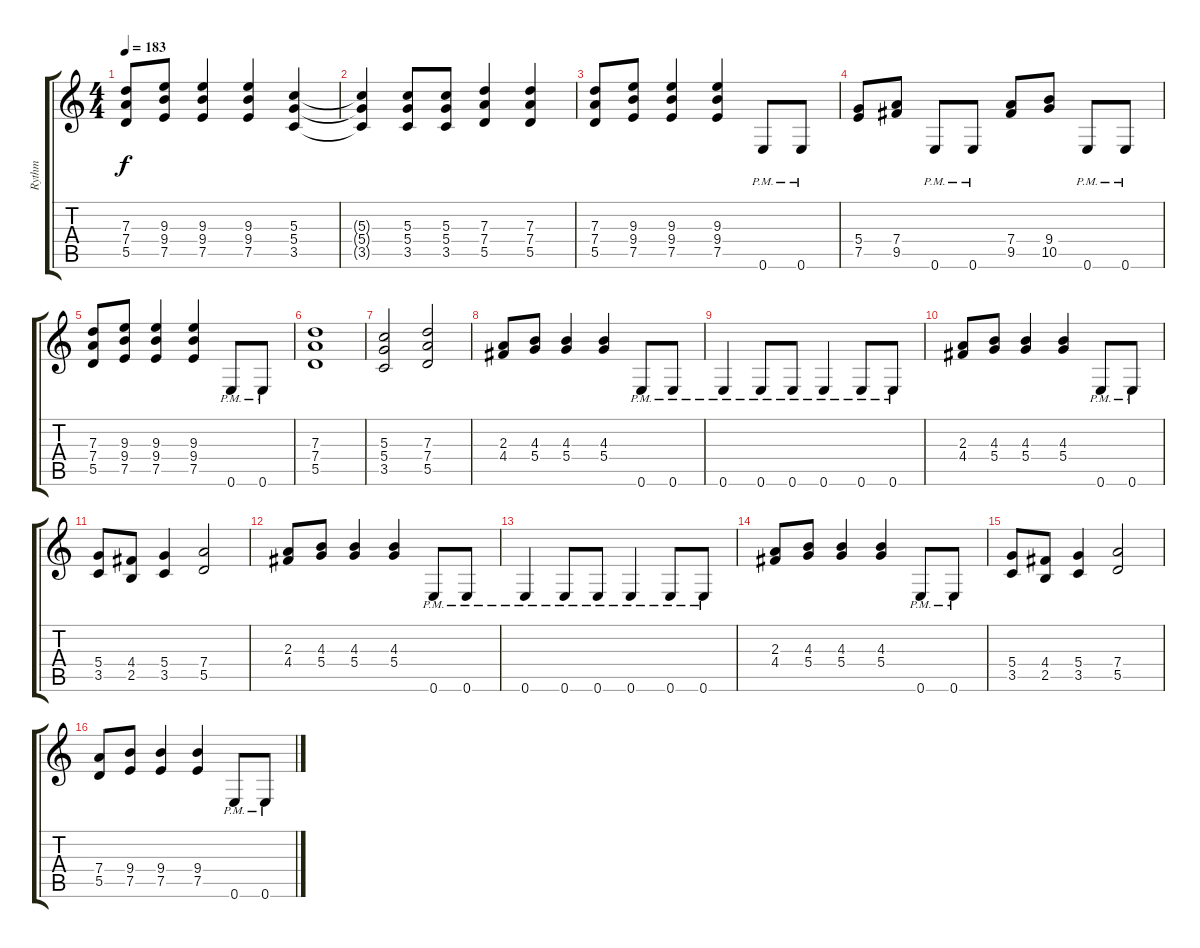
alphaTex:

\track ("Rythm " "Rythm ") {instrument distortionguitar}
\staff {score tabs}
\tuning (E4 B3 G3 D3 A2 E2) {hide}
\ts (4 4)
\tempo 183
\clef g2
\ks c
(7.3 7.4 5.5).8{dy f} (9.3 9.4 7.5).8 (9.3 9.4 7.5).4 (9.3 9.4 7.5).4 (5.3 5.4 3.5).4 |
(5.3{t} 5.4{t} 3.5{t}).4 (5.3 5.4 3.5).8 (5.3 5.4 3.5).8 (7.3 7.4 5.5).4 (7.3 7.4 5.5).4 |
(7.3 7.4 5.5).8 (9.3 9.4 7.5).8 (9.3 9.4 7.5).4 (9.3 9.4 7.5).4 0.6{pm}.8 0.6{pm}.8 |
(5.4 7.5).8 (7.4 9.5).8 0.6{pm}.8 0.6{pm}.8 (7.4 9.5).8 (9.4 10.5).8 0.6{pm}.8 0.6{pm}.8 |
(7.3 7.4 5.5).8 (9.3 9.4 7.5).8 (9.3 9.4 7.5).4 (9.3 9.4 7.5).4 0.6{pm}.8 0.6{pm}.8 |
(7.3 7.4 5.5).1 |
(5.3 5.4 3.5).2 (7.3 7.4 5.5).2 |
(2.3 4.4).8 (4.3 5.4).8 (4.3 5.4).4 (4.3 5.4).4 0.6{pm}.8 0.6{pm}.8 |
0.6{pm}.4 0.6{pm}.8 0.6{pm}.8 0.6{pm}.4 0.6{pm}.8 0.6{pm}.8 |
(2.3 4.4).8 (4.3 5.4).8 (4.3 5.4).4 (4.3 5.4).4 0.6{pm}.8 0.6{pm}.8 |
(5.4 3.5).8 (4.4 2.5).8 (5.4 3.5).4 (7.4 5.5).2 |
(2.3 4.4).8 (4.3 5.4).8 (4.3 5.4).4 (4.3 5.4).4 0.6{pm}.8 0.6{pm}.8 |
0.6{pm}.4 0.6{pm}.8 0.6{pm}.8 0.6{pm}.4 0.6{pm}.8 0.6{pm}.8 |
(2.3 4.4).8 (4.3 5.4).8 (4.3 5.4).4 (4.3 5.4).4 0.6{pm}.8 0.6{pm}.8 |
(5.4 3.5).8 (4.4 2.5).8 (5.4 3.5).4 (7.4 5.5).2 |
(7.4 5.5).8 (9.4 7.5).8 (9.4 7.5).4 (9.4 7.5).4 0.6{pm}.8 0.6{pm}.8
